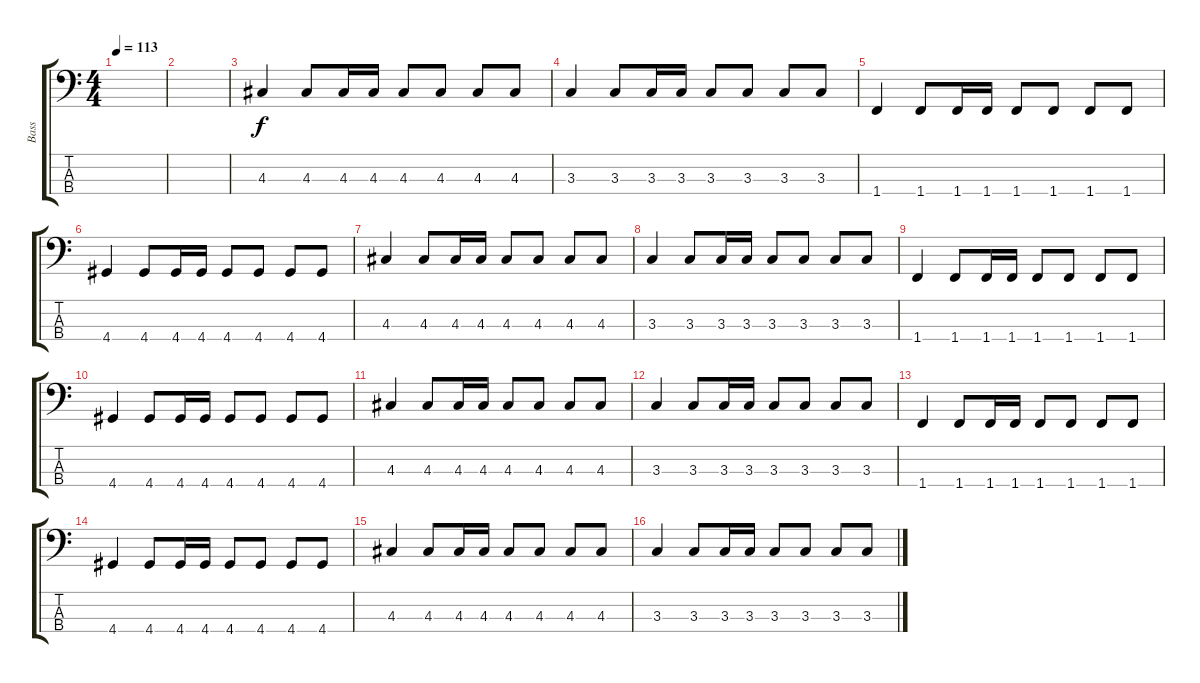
\track ("Bass" "Bass") {instrument electricbassfinger}
\staff {score tabs}
\tuning (G2 D2 A1 E1) {hide}
\ts (4 4)
\tempo 113
\clef f4
\ks c
|
|
4.3.4 4.3.8 4.3.16 4.3.16 4.3.8 4.3.8 4.3.8 4.3.8 |
3.3.4 3.3.8 3.3.16 3.3.16 3.3.8 3.3.8 3.3.8 3.3.8 |
1.4.4 1.4.8 1.4.16 1.4.16 1.4.8 1.4.8 1.4.8 1.4.8 |
4.4.4 4.4.8 4.4.16 4.4.16 4.4.8 4.4.8 4.4.8 4.4.8 |
4.3.4 4.3.8 4.3.16 4.3.16 4.3.8 4.3.8 4.3.8 4.3.8 |
3.3.4 3.3.8 3.3.16 3.3.16 3.3.8 3.3.8 3.3.8 3.3.8 |
1.4.4 1.4.8 1.4.16 1.4.16 1.4.8 1.4.8 1.4.8 1.4.8 |
4.4.4 4.4.8 4.4.16 4.4.16 4.4.8 4.4.8 4.4.8 4.4.8 |
4.3.4 4.3.8 4.3.16 4.3.16 4.3.8 4.3.8 4.3.8 4.3.8 |
3.3.4 3.3.8 3.3.16 3.3.16 3.3.8 3.3.8 3.3.8 3.3.8 |
1.4.4 1.4.8 1.4.16 1.4.16 1.4.8 1.4.8 1.4.8 1.4.8 |
4.4.4 4.4.8 4.4.16 4.4.16 4.4.8 4.4.8 4.4.8 4.4.8 |
4.3.4 4.3.8 4.3.16 4.3.16 4.3.8 4.3.8 4.3.8 4.3.8 |
3.3.4 3.3.8 3.3.16 3.3.16 3.3.8 3.3.8 3.3.8 3.3.8
